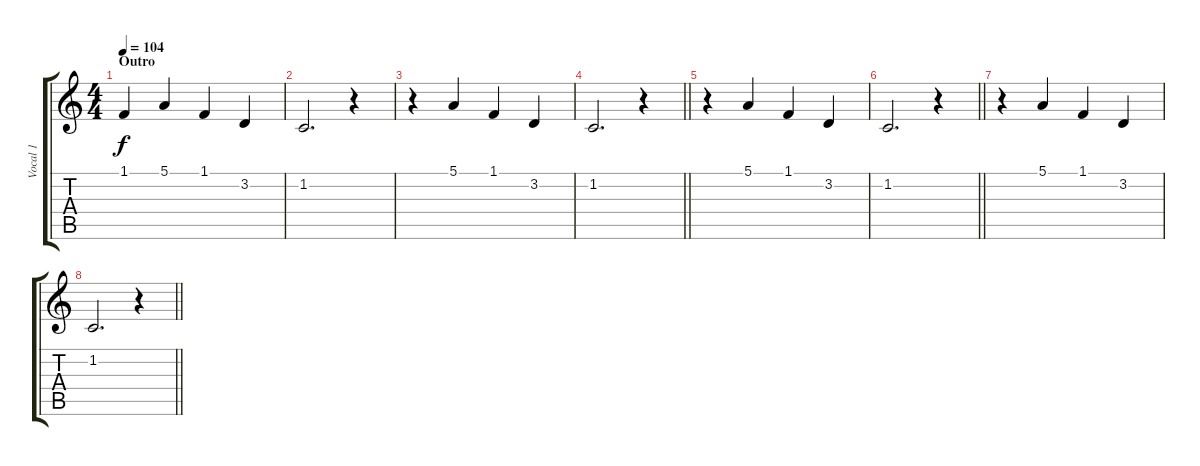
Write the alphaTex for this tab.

\track ("Vocal 1" "Vocal 1") {instrument lead2sawtooth}
\staff {score tabs}
\tuning (E4 B3 G3 D3 A2 E2) {hide}
\ts (4 4)
\section ("" "Outro")
\tempo 104
\clef g2
\ks c
1.1{t}.4{dy f} 5.1.4 1.1.4 3.2.4 |
1.2.2{d} r.4 |
r.4 5.1.4 1.1.4 3.2.4 |
\barLineRight lightlight
1.2.2{d} r.4 |
r.4 5.1.4 1.1.4 3.2.4 |
\barLineRight lightlight
1.2.2{d} r.4 |
r.4 5.1.4 1.1.4 3.2.4 |
\barLineRight lightlight
1.2.2{d} r.4
